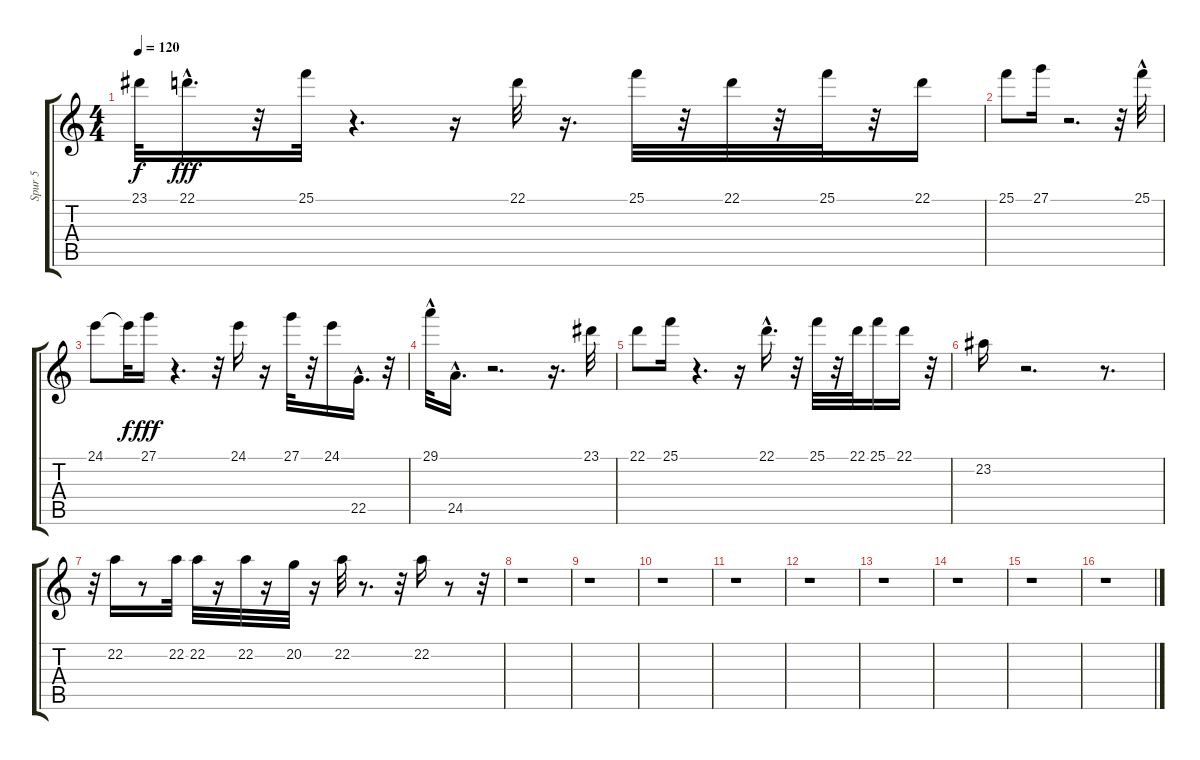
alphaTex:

\track ("Spur 5" "Spur 5") {instrument ocarina}
\staff {score tabs}
\tuning (E4 B3 G3 D3 A2 E2) {hide}
\ts (4 4)
\tempo 120
\clef g2
\ks c
23.1{t}.32{dy f} 22.1{hac}.16{d dy fff} r.32 25.1.32 r.4{d} r.16 22.1.32 r.16{d} 25.1.32 r.32 22.1.32 r.32 25.1.32 r.32 22.1.16 |
25.1.8 27.1.16 r.2{d} r.32 25.1{hac}.32 |
24.1.8 24.1{t}.32{dy f} 27.1.16{dy fff} r.4{d} r.32 24.1.16 r.16 27.1.32 r.32 24.1.16 22.5{hac}.16{d} r.32 |
29.1{hac}.32 24.5{hac}.16{d} r.2{d} r.16{d} 23.1.32 |
22.1.8 25.1.16 r.4{d} r.16 22.1{hac}.16{d} r.32 25.1.32 r.32 22.1.32 25.1.16 22.1.16 r.32 |
23.2.16 r.2{d} r.8{d} |
r.32 22.2.16 r.8 22.2.32 22.2.32 r.16 22.2.32 r.16 20.2.32 r.16 22.2.32 r.8{d} r.32 22.2.16 r.8 r.32 |
r.1 |
r.1 |
r.1 |
r.1 |
r.1 |
r.1 |
r.1 |
r.1 |
r.1
